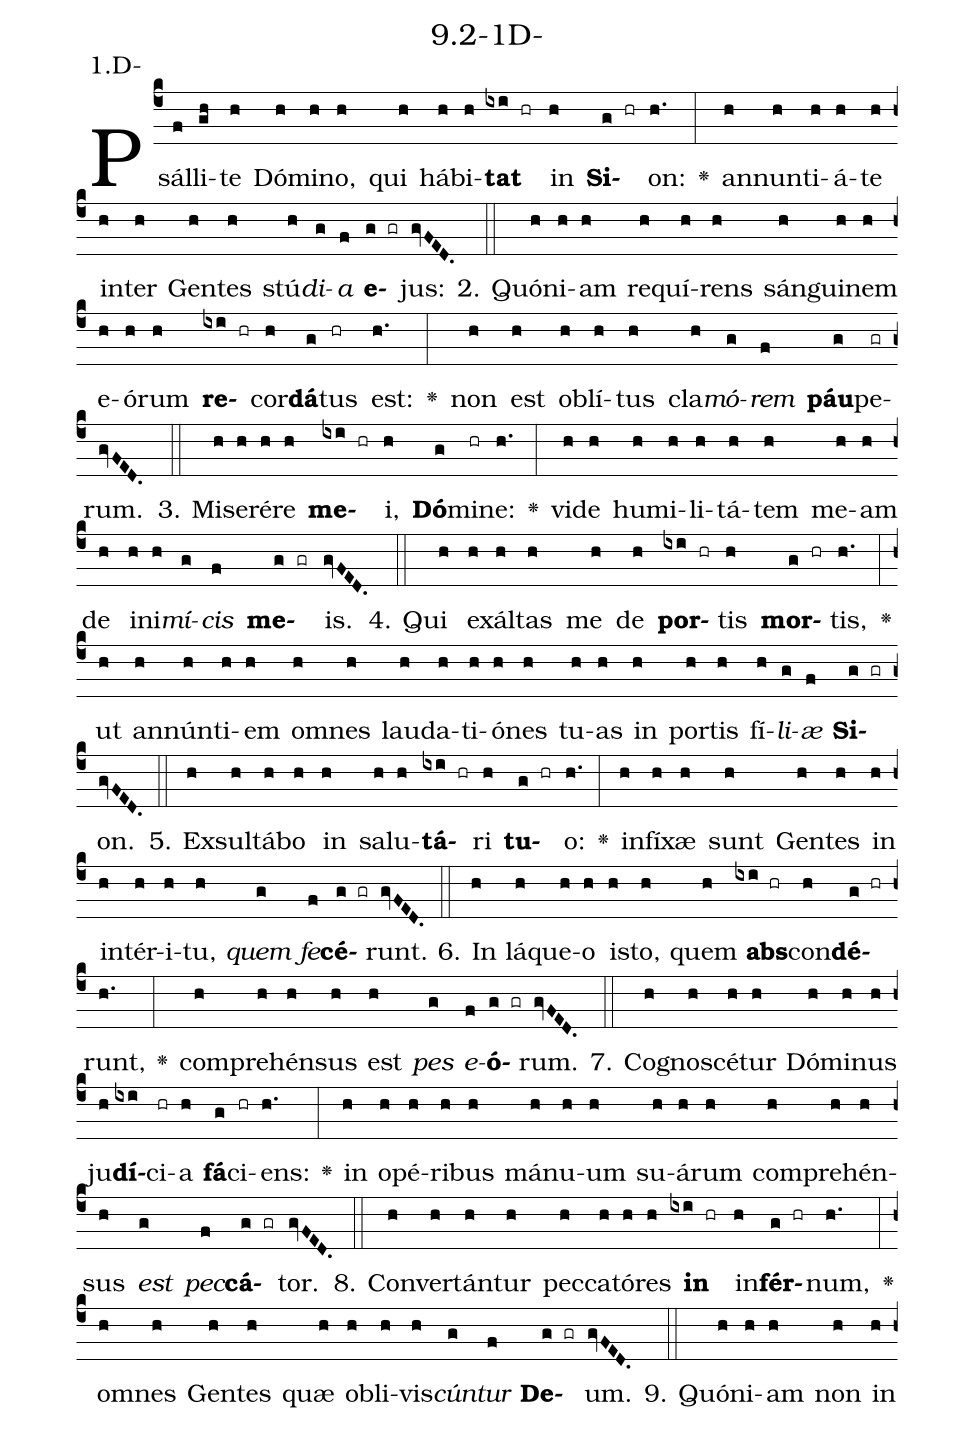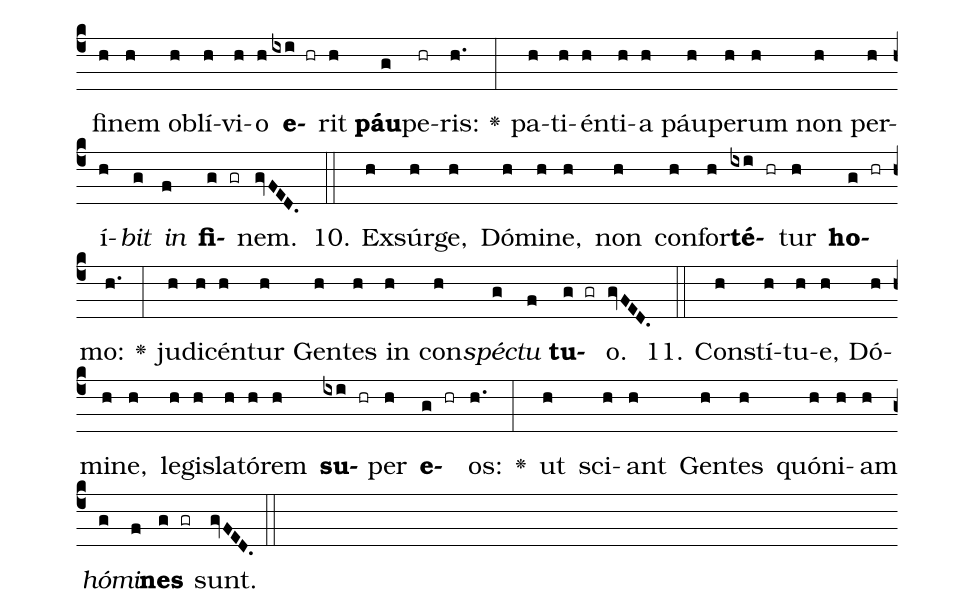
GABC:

name: 9.2-1D-;
annotation: 1.D-;
%%
(c4)Psál(f)li(gh)te(h) Dó(h)mi(h)no,(h) qui(h) há(h)bi(h)<b>tat</b>(ixi hr) in(h) <b>Si</b>(g hr)on:(h.) <v>\greheightstar</v>(:) an(h)nun(h)ti(h)á(h)te(h) in(h)ter(h) Gen(h)tes(h) stú(h)<i>di</i>(g)<i>a</i>(f) <b>e</b>(g gr)jus:(gvFED.) (::)
2. Quón(h)i(h)am(h) re(h)quí(h)rens(h) sán(h)gui(h)nem(h) e(h)ó(h)rum(h) <b>re</b>(ixi hr)cor(h)<b>dá</b>(g)tus(hr) est:(h.) <v>\greheightstar</v>(:) non(h) est(h) ob(h)lí(h)tus(h) cla(h)<i>mó</i>(g)<i>rem</i>(f) <b>páu</b>(g)pe(gr)rum.(gvFED.) (::)
3. Mi(h)se(h)ré(h)re(h) <b>me</b>(ixi hr)i,(h) <b>Dó</b>(g)mi(hr)ne:(h.) <v>\greheightstar</v>(:) vi(h)de(h) hu(h)mi(h)li(h)tá(h)tem(h) me(h)am(h) de(h) in(h)i(h)<i>mí</i>(g)<i>cis</i>(f) <b>me</b>(g gr)is.(gvFED.) (::)
4. Qui(h) ex(h)ál(h)tas(h) me(h) de(h) <b>por</b>(ixi hr)tis(h) <b>mor</b>(g hr)tis,(h.) <v>\greheightstar</v>(:) ut(h) an(h)nún(h)ti(h)em(h) om(h)nes(h) lau(h)da(h)ti(h)ó(h)nes(h) tu(h)as(h) in(h) por(h)tis(h) fí(h)<i>li</i>(g)<i>æ</i>(f) <b>Si</b>(g gr)on.(gvFED.) (::)
5. Ex(h)sul(h)tá(h)bo(h) in(h) sa(h)lu(h)<b>tá</b>(ixi hr)ri(h) <b>tu</b>(g hr)o:(h.) <v>\greheightstar</v>(:) in(h)fí(h)xæ(h) sunt(h) Gen(h)tes(h) in(h) in(h)tér(h)i(h)tu,(h) <i>quem</i>(g) <i>fe</i>(f)<b>cé</b>(g gr)runt.(gvFED.) (::)
6. In(h) lá(h)que(h)o(h) is(h)to,(h) quem(h) <b>abs</b>(ixi hr)con(h)<b>dé</b>(g hr)runt,(h.) <v>\greheightstar</v>(:) com(h)pre(h)hén(h)sus(h) est(h) <i>pes</i>(g) <i>e</i>(f)<b>ó</b>(g gr)rum.(gvFED.) (::)
7. Co(h)gno(h)scé(h)tur(h) Dó(h)mi(h)nus(h) ju(h)<b>dí</b>(ixi)ci(hr)a(h) <b>fá</b>(g)ci(hr)ens:(h.) <v>\greheightstar</v>(:) in(h) o(h)pé(h)ri(h)bus(h) má(h)nu(h)um(h) su(h)á(h)rum(h) com(h)pre(h)hén(h)sus(h) <i>est</i>(g) <i>pec</i>(f)<b>cá</b>(g gr)tor.(gvFED.) (::)
8. Con(h)ver(h)tán(h)tur(h) pec(h)ca(h)tó(h)res(h) <b>in</b>(ixi hr) in(h)<b>fér</b>(g hr)num,(h.) <v>\greheightstar</v>(:) om(h)nes(h) Gen(h)tes(h) quæ(h) ob(h)li(h)vis(h)<i>cún</i>(g)<i>tur</i>(f) <b>De</b>(g gr)um.(gvFED.) (::)
9. Quón(h)i(h)am(h) non(h) in(h) fi(h)nem(h) ob(h)lí(h)vi(h)o(h) <b>e</b>(ixi hr)rit(h) <b>páu</b>(g)pe(hr)ris:(h.) <v>\greheightstar</v>(:) pa(h)ti(h)én(h)ti(h)a(h) páu(h)pe(h)rum(h) non(h) per(h)í(h)<i>bit</i>(g) <i>in</i>(f) <b>fi</b>(g gr)nem.(gvFED.) (::)
10. Ex(h)súr(h)ge,(h) Dó(h)mi(h)ne,(h) non(h) con(h)for(h)<b>té</b>(ixi hr)tur(h) <b>ho</b>(g hr)mo:(h.) <v>\greheightstar</v>(:) ju(h)di(h)cén(h)tur(h) Gen(h)tes(h) in(h) con(h)<i>spéc</i>(g)<i>tu</i>(f) <b>tu</b>(g gr)o.(gvFED.) (::)
11. Con(h)stí(h)tu(h)e,(h) Dó(h)mi(h)ne,(h) le(h)gis(h)la(h)tó(h)rem(h) <b>su</b>(ixi hr)per(h) <b>e</b>(g hr)os:(h.) <v>\greheightstar</v>(:) ut(h) sci(h)ant(h) Gen(h)tes(h) quón(h)i(h)am(h) <i>hó</i>(g)<i>mi</i>(f)<b>nes</b>(g gr) sunt.(gvFED.) (::)
